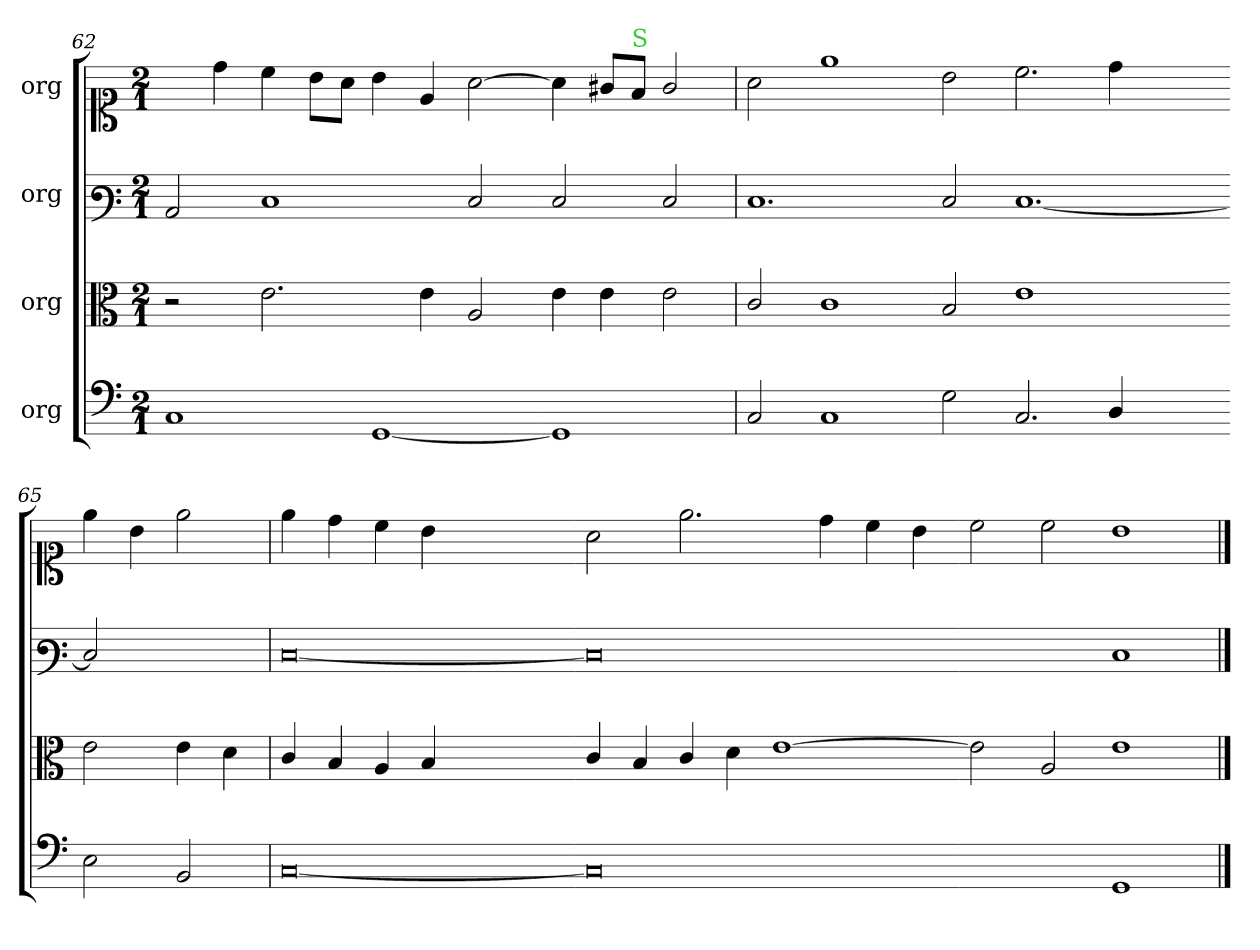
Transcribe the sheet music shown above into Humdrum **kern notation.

**kern	**kern	**kern	**kern
*part4	*part3	*part2	*part1
*staff4	*staff3	*staff2	*staff1
*I"org	*I"org	*I"org	*I"org
*clefF5	*clefC3	*clefF3	*clefC1
*k[]	*k[]	*k[]	*k[]
*a:	*a:	*a:	*a:
*M2/1	*M2/1	*M2/1	*M2/1
=62	=62	=62	=62
1AA	2r	2C/	4ryy
.	.	.	4dd\
.	2.e\	1E	4cc\
.	.	.	8b\L
.	.	.	8a\J
[1EE	.	.	4b\
.	4e\	.	4e/
.	2A/	2E/	[2a\
=63-	=63-	=63-	=63-
1EE]	4e\	2E/	4a\]
.	4e\	.	8g#X/L
!	!	!	!LO:TX:a:color=limegreen:t=S
.	.	.	8f/J
.	2e\	2E/	2g#/
=	=	=	=
2AA/	2c/	1.E	2a\
1AA	1c	.	1ee
=64-	=64-	=64-	=64-
2E\	2B/	2E/	2b\
2.AA/	1e	[1.E	2.cc\
4BB/	.	.	4dd\
2ryy	2ryy	.	2ryy
=65-	=65-	=65-	=65-
2C\	2e\	2E]	4ee\
.	.	.	4b\
2GG/	4e\	2ryy	2ee\
.	4d\	.	.
=	=	=	=
[0AA	4c/	[0E	4ee\
.	4B/	.	4dd\
.	4A/	.	4cc\
.	4B/	.	4b\
.	1ryy	.	1ryy
=66-	=66-	=66-	=66-
0AA]	4c/	0E]	2a\
.	4B/	.	.
.	4c/	.	2.ee\
.	4d\	.	.
.	[1e	.	.
.	.	.	4dd\
.	.	.	4cc\
.	.	.	4b\
=67-	=67-	=67-	=67-
1ryy	2e]	1ryy	2cc\
.	2A/	.	2cc\
1EE	1e	1E	1b
==	==	==	==
*-	*-	*-	*-
